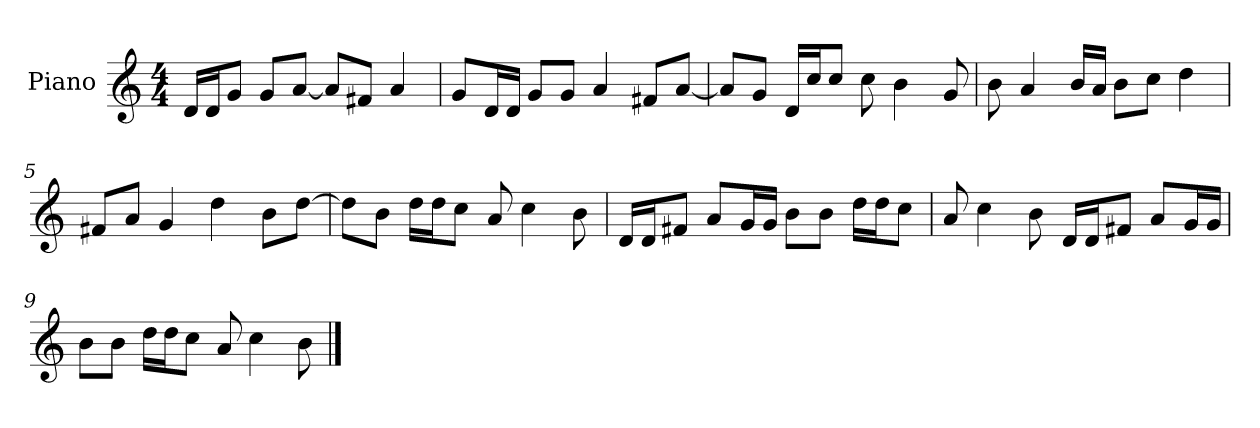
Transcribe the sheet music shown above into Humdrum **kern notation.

**kern
*part1
*staff1
*I"Piano
*I'P-no
*clefG2
*k[]
*M4/4
*MM90
=1
16d/LL
16d/J
8g/J
8g/L
[8a/J
8a/L]
8f#X/J
4a/
=2
8g/L
16d/L
16d/JJ
8g/L
8g/J
4a/
8f#X/L
[8a/J
=3
8a/L]
8g/J
16d/LL
16cc/J
8cc/J
8cc\
4b\
8g/
=4
8b\
4a/
16b/LL
16a/JJ
8b\L
8cc\J
4dd\
=5
8f#X/L
8a/J
4g/
4dd\
8b\L
[8dd\J
!!LO:LB:g=z
=6
8dd\L]
8b\J
16dd\LL
16dd\J
8cc\J
8a/
4cc\
8b\
=7
16d/LL
16d/J
8f#X/J
8a/L
16g/L
16g/JJ
8b\L
8b\J
16dd\LL
16dd\J
8cc\J
=8
8a/
4cc\
8b\
16d/LL
16d/J
8f#X/J
8a/L
16g/L
16g/JJ
=9
8b\L
8b\J
16dd\LL
16dd\J
8cc\J
8a/
4cc\
8b\
==
*-
